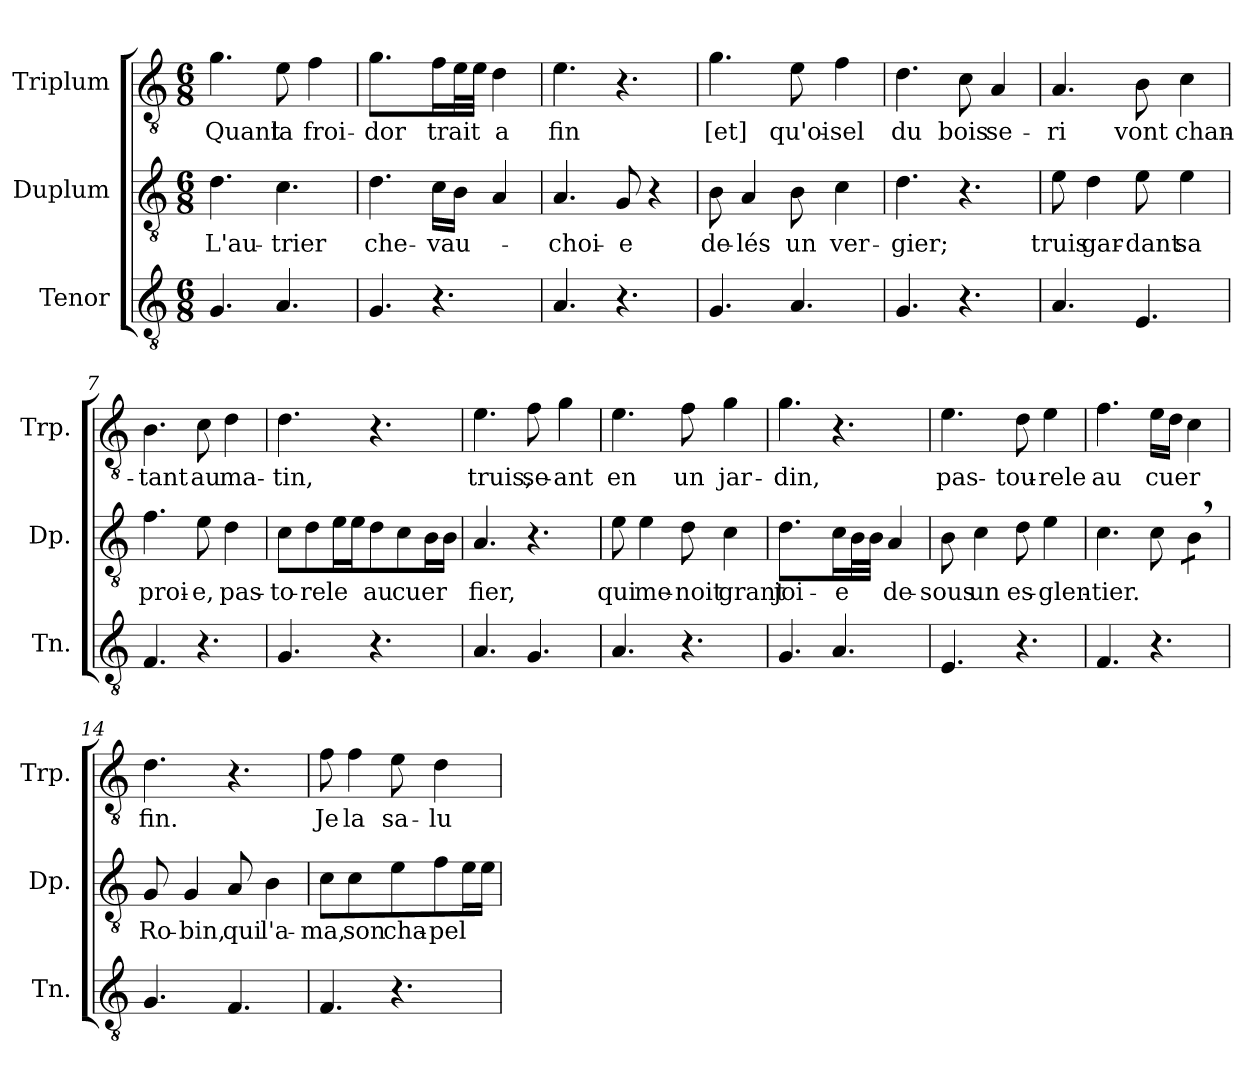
**kern	**kern	**text	**kern	**text
*part3	*part2	*part2	*part1	*part1
*staff3	*staff2	*staff2	*staff1	*staff1
*I"Tenor	*I"Duplum	*	*I"Triplum	*
*I'Tn.	*I'Dp.	*	*I'Trp.	*
*clefGv2	*clefGv2	*	*clefGv2	*
*k[]	*k[]	*	*k[]	*
*M6/8	*M6/8	*	*M6/8	*
=1	=1	=1	=1	=1
!	!	!LO:LY:b	!	!LO:LY:b
4.G/	4.d\	L'au-	4.g\	Quant
!	!	!LO:LY:b	!	!LO:LY:b
4.A/	4.c\	-trier	8e\	la
!	!	!	!	!LO:LY:b
.	.	.	4f\	froi-
=2	=2	=2	=2	=2
!	!	!LO:LY:b	!	!LO:LY:b
4.G/	4.d\	che-	4.g\	-dor
!	!	!LO:LY:b	!	!LO:LY:b
4.r	16c\LL	-vau-	16f\LL	trait
*	*	*	*tremolo	*
.	16B\JJ	.	32e\	.
.	.	.	32e\JJJ	.
*	*	*	*Xtremolo	*
!	!	!	!	!LO:LY:b
.	4A/	.	4d\	a
=3	=3	=3	=3	=3
!	!	!LO:LY:b	!	!LO:LY:b
4.A/	4.A/	-choi-	4.e\	fin
!	!	!LO:LY:b	!	!
4.r	8G/	-e	4.r	.
.	4r	.	.	.
=4	=4	=4	=4	=4
!	!	!LO:LY:b	!	!LO:LY:b
4.G/	8B\	de-	4.g\	[et]
!	!	!LO:LY:b	!	!
.	4A/	-lés	.	.
!	!	!LO:LY:b	!	!LO:LY:b
4.A/	8B\	un	8e\	qu'oi-
!	!	!LO:LY:b	!	!LO:LY:b
.	4c\	ver-	4f\	-sel
=5	=5	=5	=5	=5
!	!	!LO:LY:b	!	!LO:LY:b
4.G/	4.d\	-gier;	4.d\	du
!	!	!	!	!LO:LY:b
4.r	4.r	.	8c\	bois
!	!	!	!	!LO:LY:b
.	.	.	4A/	se-
=6	=6	=6	=6	=6
!	!	!LO:LY:b	!	!LO:LY:b
4.A/	8e\	truis	4.A/	-ri
!	!	!LO:LY:b	!	!
.	4d\	gar-	.	.
!	!	!LO:LY:b	!	!LO:LY:b
4.E/	8e\	-dant	8B\	vont
!	!	!LO:LY:b	!	!LO:LY:b
.	4e\	sa	4c\	chan-
!!LO:LB:g=z
=7	=7	=7	=7	=7
!	!	!LO:LY:b	!	!LO:LY:b
4.F/	4.f\	proi-	4.B\	-tant
!	!	!LO:LY:b	!	!LO:LY:b
4.r	8e\	-e,	8c\	au
!	!	!LO:LY:b	!	!LO:LY:b
.	4d\	pas-	4d\	ma-
=8	=8	=8	=8	=8
!	!	!LO:LY:b	!	!LO:LY:b
4.G/	8c\L	-to-	4.d\	-tin,
!	!	!LO:LY:b	!	!
.	8d\	-rele	.	.
*	*tremolo	*	*	*
.	16e\	.	.	.
.	16e\JJ	.	.	.
*	*Xtremolo	*	*	*
!	!	!LO:LY:b	!	!
4.r	8d\L	au	4.r	.
!	!	!LO:LY:b	!	!
.	8c\	cuer	.	.
*	*tremolo	*	*	*
.	16B\	.	.	.
.	16B\JJ	.	.	.
*	*Xtremolo	*	*	*
=9	=9	=9	=9	=9
!	!	!LO:LY:b	!	!LO:LY:b
4.A/	4.A/	fier,	4.e\	truis,
!	!	!	!	!LO:LY:b
4.G/	4.r	.	8f\	se-
!	!	!	!	!LO:LY:b
.	.	.	4g\	-ant
=10	=10	=10	=10	=10
!	!	!LO:LY:b	!	!LO:LY:b
4.A/	8e\	qui	4.e\	en
!	!	!LO:LY:b	!	!
.	4e\	me-	.	.
!	!	!LO:LY:b	!	!LO:LY:b
4.r	8d\	-noit	8f\	un
!	!	!LO:LY:b	!	!LO:LY:b
.	4c\	grant	4g\	jar-
=11	=11	=11	=11	=11
!	!	!LO:LY:b	!	!LO:LY:b
4.G/	4.d\	joi-	4.g\	-din,
!	!	!LO:LY:b	!	!
4.A/	16c\LL	-e	4.r	.
*	*tremolo	*	*	*
.	32B\	.	.	.
.	32B\JJJ	.	.	.
*	*Xtremolo	*	*	*
!	!	!LO:LY:b	!	!
.	4A/	de-	.	.
=12	=12	=12	=12	=12
!	!	!LO:LY:b	!	!LO:LY:b
4.E/	8B\	-sous	4.e\	pas-
!	!	!LO:LY:b	!	!
.	4c\	un	.	.
!	!	!LO:LY:b	!	!LO:LY:b
4.r	8d\	es-	8d\	-tou-
!	!	!LO:LY:b	!	!LO:LY:b
.	4e\	-glen-	4e\	-rele
!!LO:LB:g=z
=13	=13	=13	=13	=13
!	!	!LO:LY:b	!	!LO:LY:b
4.F/	4.c\	-tier.	4.f\	au
!	!	!	!	!LO:LY:b
4.r	8c\	.	16e\LL	cuer
.	.	.	16d\JJ	.
*	*tremolo	*	*	*
.	8B,\L	.	4c\	.
.	8B,\J	.	.	.
*	*Xtremolo	*	*	*
=14	=14	=14	=14	=14
!	!	!LO:LY:b	!	!LO:LY:b
4.G/	8G/	Ro-	4.d\	fin.
!	!	!LO:LY:b	!	!
.	4G/	-bin,	.	.
!	!	!LO:LY:b	!	!
4.F/	8A/	qui	4.r	.
!	!	!LO:LY:b	!	!
.	4B\	l'a-	.	.
=15	=15	=15	=15	=15
!	!	!LO:LY:b	!	!LO:LY:b
4.F/	8c\	-ma,	8f\	Je
!	!	!LO:LY:b	!	!LO:LY:b
.	4c\	son	4f\	la
!	!	!LO:LY:b	!	!LO:LY:b
4.r	8e\L	cha-	8e\	sa-
!	!	!LO:LY:b	!	!LO:LY:b
.	8f\	-pel	4d\	-lu-
*	*tremolo	*	*	*
.	16e\	.	.	.
.	16e\JJ	.	.	.
*	*Xtremolo	*	*	*
=	=	=	=	=
*-	*-	*-	*-	*-
